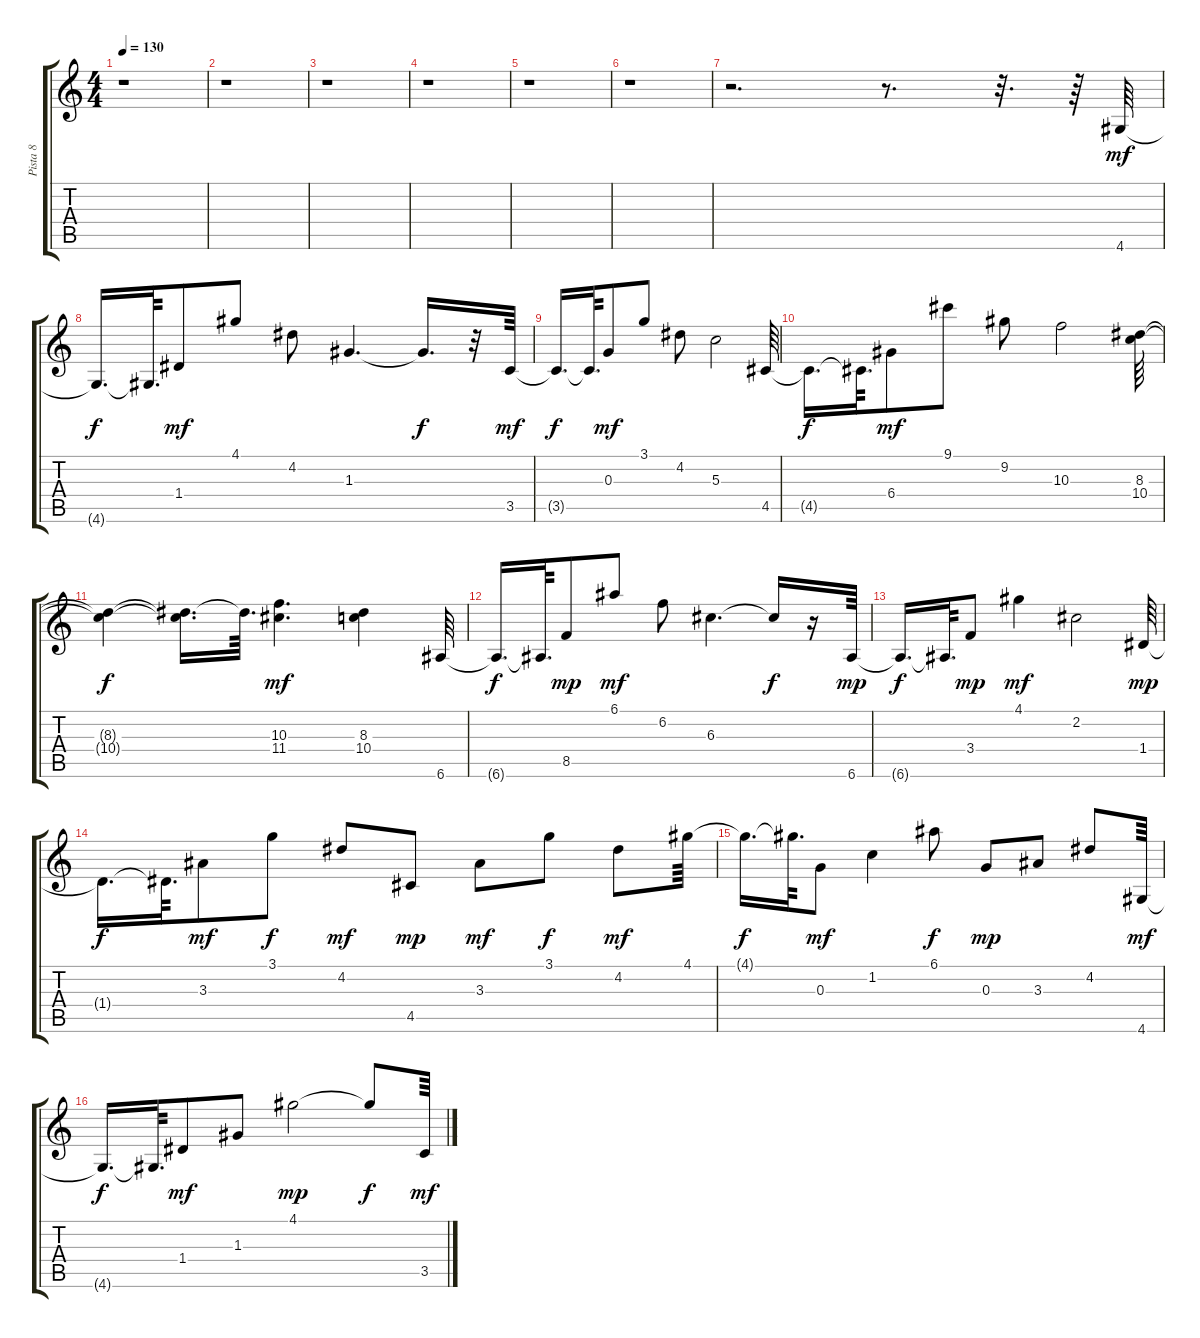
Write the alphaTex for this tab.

\track ("Pista 8" "Pista 8") {instrument electricguitarclean}
\staff {score tabs}
\tuning (E4 B3 G3 D3 A2 E2) {hide}
\ts (4 4)
\tempo 130
\clef g2
\ks c
r.1{dy f} |
r.1 |
r.1 |
r.1 |
r.1 |
r.1 |
r.2{d} r.8{d} r.32{d} r.64 4.6.64{dy mf} |
4.6{t}.16{d dy f} 4.6{t}.64{d} 1.4.8{dy mf} 4.1.8 4.2.8 1.3.4{d} 1.3{t}.16{d dy f} r.32 3.5.64{dy mf} |
3.5{t}.16{d dy f} 3.5{t}.64{d} 0.3.8{dy mf} 3.1.8 4.2.8 5.3.2 4.5.64 |
4.5{t}.16{d dy f} 4.5{t}.64{d} 6.4.8{dy mf} 9.1.8 9.2.8 10.3.2 (8.3 10.4).64 |
(8.3{t} 10.4{t}).4{dy f} (8.3{t} 10.4{t}).16{d} 8.3{t}.64{d} (10.3 11.4).4{d dy mf} (8.3 10.4).4 6.6.64 |
6.6{t}.16{d dy f} 6.6{t}.64{d} 8.5.8{dy mp} 6.1.8{dy mf} 6.2.8 6.3.4{d} 6.3{t}.16{dy f} r.16 6.6.64{dy mp} |
6.6{t}.16{d dy f} 6.6{t}.64{d} 3.4.8{dy mp} 4.1.4{dy mf} 2.2.2 1.4.64{dy mp} |
1.4{t}.16{d dy f} 1.4{t}.64{d} 3.3.8{dy mf} 3.1.8{dy f} 4.2.8{dy mf} 4.5.8{dy mp} 3.3.8{dy mf} 3.1.8{dy f} 4.2.8{dy mf} 4.1.64 |
4.1{t}.16{d dy f} 4.1{t}.64{d} 0.3.8{dy mf} 1.2.4 6.1.8{dy f} 0.3.8{dy mp} 3.3.8 4.2.8 4.6.64{dy mf} |
4.6{t}.16{d dy f} 4.6{t}.64{d} 1.4.8{dy mf} 1.3.8 4.1.2{dy mp} 4.1{t}.8{dy f} 3.5.64{dy mf}
